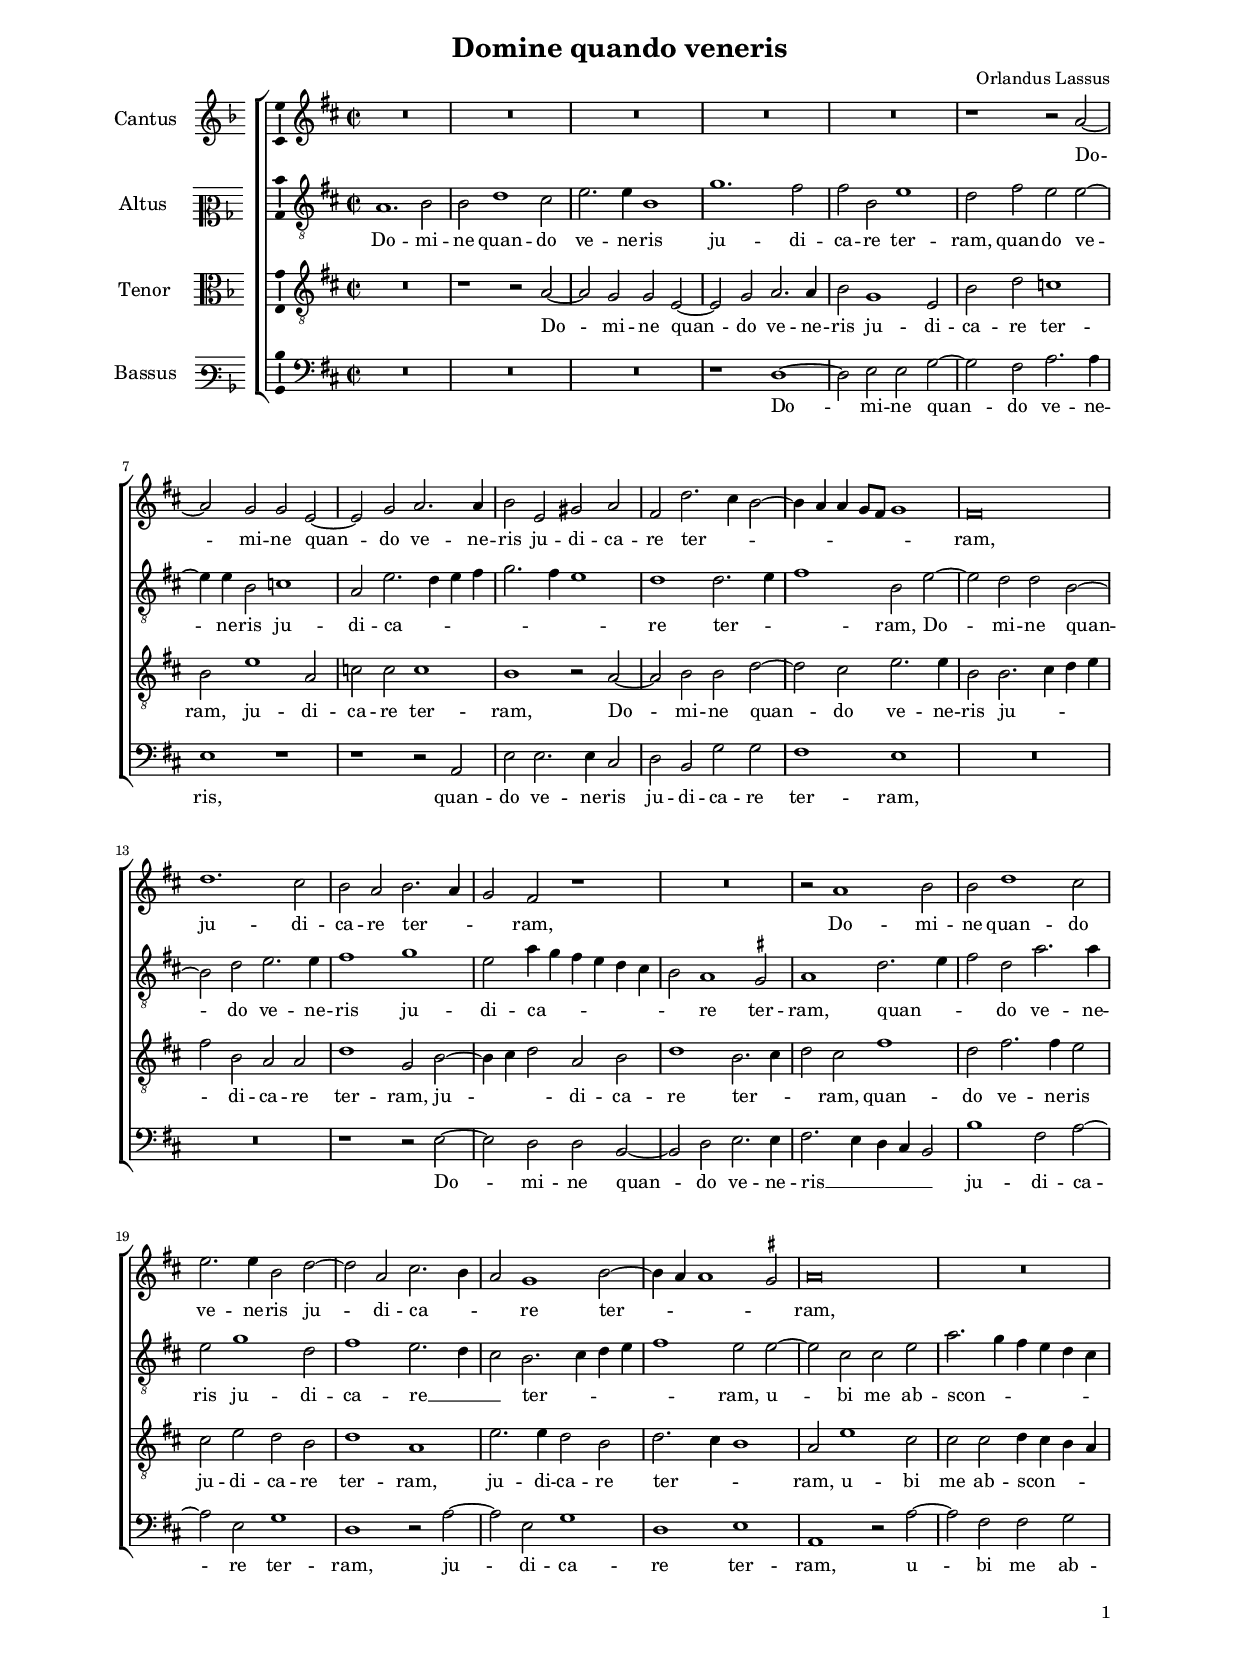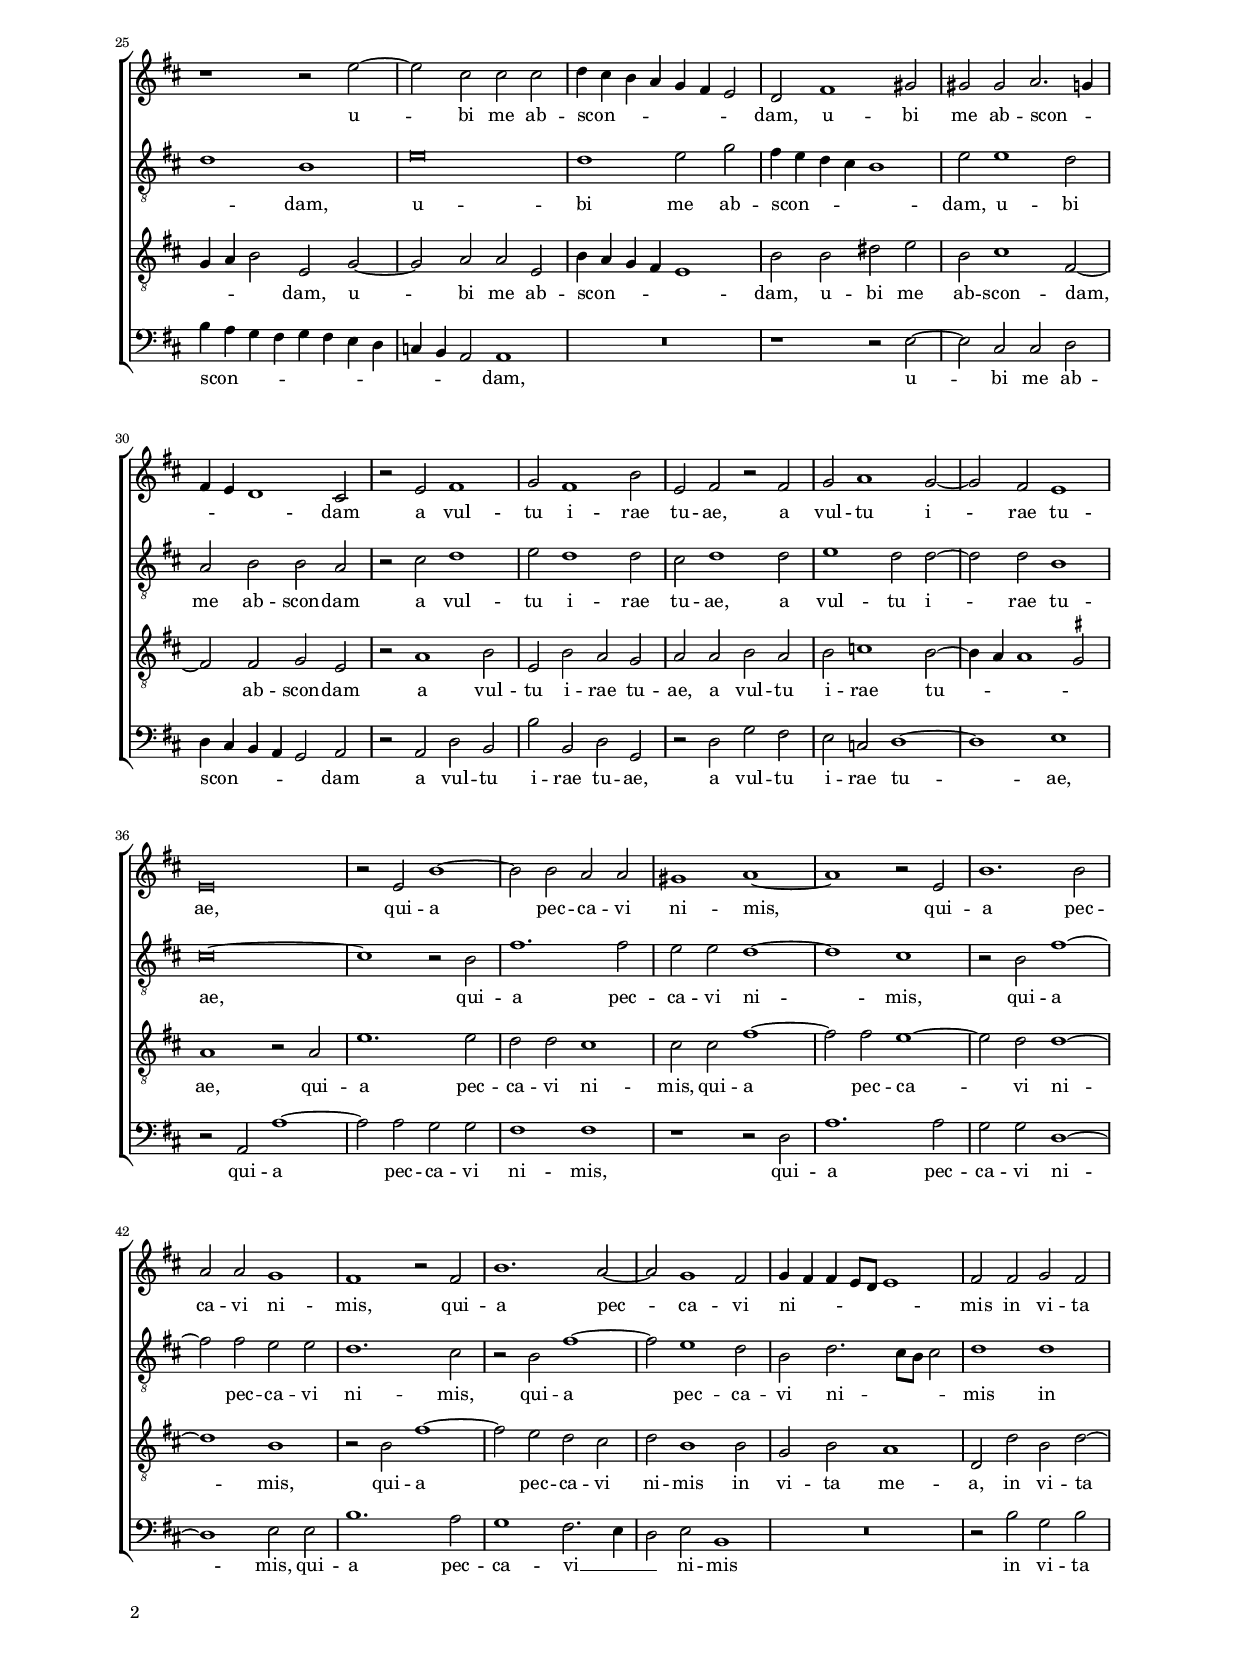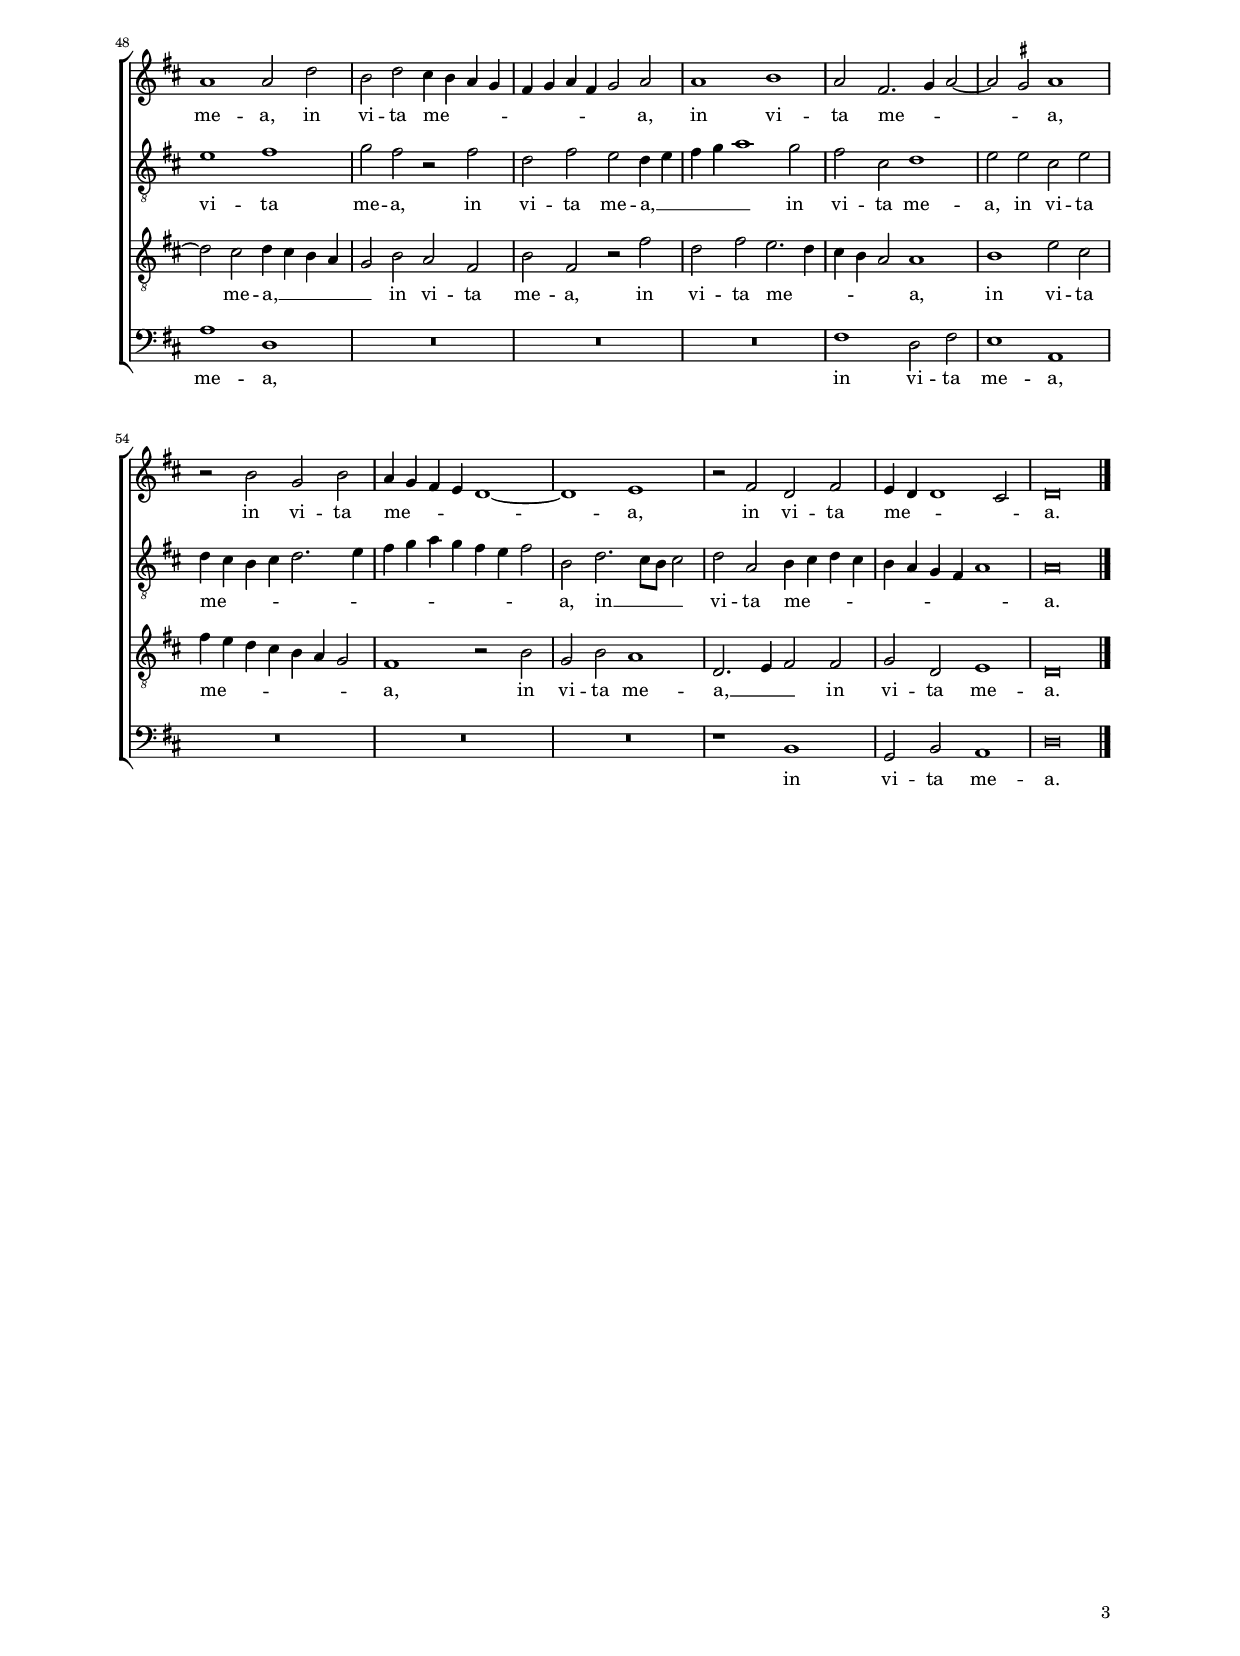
\header
{
  title="Domine quando veneris"
  composer="Orlandus Lassus"
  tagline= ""
}

\version "2.22.0"
\language deutsch
#(set-global-staff-size 15)
% #(set-default-paper-size "letter")
#(ly:set-option 'point-and-click #f)

	
global = {
    % \set Staff.autoBeaming = ##f        
	\key f \major
	\time 2/2 \set Score.measureLength = #(ly:make-moment 2/1)
    \set Score.tempoHideNote = ##t
    \tempo 2 = 90
    \skip 1*2*59 \bar "|."
	}

	ficta = { \once \set suggestAccidentals = ##t }
	
	forget = #(define-music-function (music) (ly:music?) #{
		\accidentalStyle forget
		$music
		\accidentalStyle default
		#})
	

\paper
	{
	top-margin = 1.7 \cm
	bottom-margin = 1.1 \cm
	left-margin = 2.2 \cm
	right-margin = 2.2 \cm
	ragged-bottom = ##f
	ragged-last-bottom = ##t
	print-page-number = ##f
	system-system-spacing = #'((basic-distance . 17) (minimum-distance . 14) (padding . 6) (strechability . 150))
        oddFooterMarkup=\markup   \fill-line { "" \fromproperty #'page:page-number-string }
        evenFooterMarkup=\markup  \fill-line { \fromproperty #'page:page-number-string "" }
        last-bottom-spacing = #'((basic-distance . 11) (minimum-distance . 7) (padding . 4))
%	systems-per-page = 3
%       page-count = 3        
%	min-systems-per-page = 3
	}


incipitcantus = \markup { \score {
	{
	\set Staff.instrumentName = \markup { \fontsize #1 "Cantus" }
	\key f \major
	\clef violin
	s4 \bar ""
	}
	\layout  {
	raggedright = ##t
	indent = 1.6 \cm
	line-width = 2.2\cm
	\context { \Staff \remove Time_signature_engraver }
	\override Staff.Clef.Y-extent = #'(0 . 0)
	}} \hspace #1 }
	
      
incipitaltus = \markup { \score {
	{
	\set Staff.instrumentName = \markup { \fontsize #1 "Altus" }
	\key f \major
	\clef mezzosoprano
	s4 \bar ""
	}
	\layout  {
	raggedright = ##t
	indent = 1.6 \cm
	line-width = 2.2\cm
	\context { \Staff \remove Time_signature_engraver }
	\override Staff.Clef.Y-extent = #'(0 . 0)
	}} \hspace #1 }


incipittenor = \markup { \score {
	{
	\set Staff.instrumentName = \markup { \fontsize #1 "Tenor" }
	\key f \major
	\clef alto
	s4 \bar ""
	}
	\layout  {
	raggedright = ##t
	indent = 1.6 \cm
	line-width = 2.2\cm
	\context { \Staff \remove Time_signature_engraver }
	\override Staff.Clef.Y-extent = #'(0 . 0)
	}} \hspace #1 }


incipitbassus = \markup { \score {
	{
	\set Staff.instrumentName = \markup { \fontsize #1 "Bassus" }
	\key f \major
	\clef varbaritone
	s4 \bar ""
	}
	\layout  {
	raggedright = ##t
	indent = 1.6 \cm
	line-width = 2.2\cm
	\context { \Staff \remove Time_signature_engraver }
	\override Staff.Clef.Y-extent = #'(0 . 0)
	}} \hspace #1 }


cantus =  \relative c''
	{
	R\breve
	R\breve
	R\breve
	R\breve
%5
	R\breve |
	r1 r2 c~
	c2 b b g~
	g2 b c2. c4
	d2 g, h c
%10
	a2 f'2. e4 d2~ |
	d4 c c b8 a b1
	a\breve
	f'1. e2
	d2 c d2. c4
%15
	b2 a r1 |
	R\breve
	r2 c1 d2
	d2 f1 e2
	g2. g4 d2 f~
%20
	f2 c e2. d4 |
	c2 b1 d2~
	d4 c c1 \ficta h2
	c\breve
	R\breve
%25
	r1 r2 g'~ |
	g2 e e e
	f4 e d c b a g2
	f2 a1 h2
	h2 h c2. b4
%30
	a4 g f1 e2 |
	r2 g a1
	b2 a1 d2
	g,2 a r a
	b2 c1 b2~ 
%35
	b2 a g1 |
	g\breve
	r2 g d'1~
	d2 d c c
	h1 c~
%40
	c1 r2 g |
	d'1. d2
	c2 c b1
	a1 r2 a
	d1. c2~
%45
	c2 b1 a2 |
	b4 a a g8 f g1
	a2 a b a
	c1 c2 f
	d2 f e4 d c b
%50
	a4 b c a b2 c |
	c1 d
	c2 a2. b4 c2~
	c2 \ficta h c1
	r2 d b d
%55
	c4 b a g f1~ |
	f1 g
	r2 a f a
	g4 f f1 e2
	f\breve |
	}


altus =  \relative c'
	{
	c1. d2
	d2 f1 e2
	g2. g4 d1
	b'1. a2
%5
	a2 d, g1 |
	f2 a g g~
	g4 g d2 es1
	c2 g'2. f4 g a
	b2. a4 g1
%10
	f1 f2. g4 |
	a1 d,2 g~
	g2 f f d~
	d2 f g2. g4
	a1 b
%15
	g2 c4 b a g f e |
	d2 c1 \ficta h2
	c1 f2. g4
	a2 f c'2. c4
	g2 b1 f2
%20
	a1 g2. f4 |
	e2 d2. e4 f g
	a1 g2 g~
	g2 e e g
	c2. b4 a g f e
%25
	f1 d |
	g\breve
	f1 g2 b
	a4 g f e d1
	g2 g1 f2
%30
	c2 d d c |
	r2 e f1
	g2 f1 f2
	e2 f1 f2
	g1 f2 f~
%35
	f2 f d1 |
	e\breve~
	e1 r2 d
	a'1. a2
	g2 g f1~
%40
	f1 e |
	r2 d a'1~
	a2 a g g
	f1. e2
	r2 d a'1~
%45
	a2 g1 f2 |
	d2 f2. e8 d e2
	f1 f
	g1 a
	b2 a r a
%50
	f2 a g f4 g |
	a4 b c1 b2
	a2 e f1
	g2 g e g
	f4 e d e f2. g4
%55
	a4 b c b a g a2 |
	d,2 f2. e8 d e2
	f2 c d4 e f e
	d4 c b a c1
	c\breve |
	
	}


tenor =  \relative c'
	{
	R\breve
	r1 r2 c~
	c2 b b g~
	g2 b c2. c4
%5
	d2 b1 g2 |
	d'2 f es1
	d2 g1 c,2
	es2 es es1
	d1 r2 c~
%10
	c2 d d f~ |
	f2 e g2. g4
	d2 d2. e4 f g
	a2 d, c c
	f1 b,2 d~
%15
	d4 e f2 c d |
	f1 d2. e4
	f2 e a1
	f2 a2. a4 g2
	e2 g f d
%20
	f1 c |
	g'2. g4 f2 d
	f2. e4 d1
	c2 g'1 e2
	e2 e f4 e d c
%25
	b4 c d2 g, b~ |
	b2 c c g
	d'4 c b a g1
	d'2 d fis g
	d2 e1 a,2~
%30
	a2 a b g |
	r2 c1 d2
	g,2 d' c b
	c2 c d c
	d2 es1 d2~
%35
	d4 c c1 \ficta h2 |
	c1 r2 c
	g'1. g2
	f2 f e1
	e2 e a1~
%40
	a2 a g1~ |
	g2 f f1~
	f1 d
	r2 d a'1~
	a2 g f e
%45
	f2 d1 d2 |
	b2 d c1
	f,2 f' d f~
	f2 e f4 e d c
	b2 d c a
%50
	d2 a r a' |
	f2 a g2. f4
	e4 d c2 c1
	d1 g2 e
	a4 g f e d c b2
%55
	a1 r2 d |
	b2 d c1
	f,2. g4 a2 a
	b2 f g1
	f\breve |
	}


bassus  =  \relative c
	{
	R\breve
	R\breve
	R\breve
	r1 f~
%5
	f2 g g b~ |
	b2 a c2. c4
	g1 r
	r1 r2 c,
	g'2 g2. g4 e2
%10
	f2 d b' b |
	a1 g
	R\breve
	R\breve
	r1 r2 g~
%15
	g2 f f d~ |
	d2 f g2. g4
	a2. g4 f e d2
	d'1 a2 c~
	c2 g b1
%20
	f1 r2 c'~ |
	c2 g b1
	f1 g
	c,1 r2 c'~
	c2 a a b
%25
	d4 c b a b4 a g f |
	es4 d c2 c1
	R\breve
	r1 r2 g'~
	g2 e e f
%30
	f4 e d c b2 c |
	r2 c f d
	d'2 d, f b,
	r2 f' b a
	g2 es f1~
%35
	f1 g |
	r2 c, c'1~
	c2 c b b
	a1 a
	r1 r2 f
%40
	c'1. c2 |
	b2 b f1~
	f1 g2 g
	d'1. c2
	b1 a2. g4
%45
	f2 g d1 |
	R\breve
	r2 d' b d
	c1 f,
	R\breve
%50
	R\breve |
	R\breve
	a1 f2 a
	g1 c,
	R\breve
%55
	R\breve |
	R\breve
	r1 d
	b2 d c1
	f\breve |
	}

lyricscantus = \lyricmode {
	Do -- mi -- ne quan -- do ve -- ne -- ris ju -- di -- ca -- re ter -- _ _ _ _ _ _ _ ram,
    ju -- di -- ca -- re ter -- _ _ ram,
    Do -- mi -- ne quan -- do ve -- ne -- ris ju -- di -- ca -- _ _ re ter -- _ _ _ ram,
    u -- bi me ab -- scon -- _ _ _ _ _ _ dam,
    u -- bi me ab -- scon -- _ _ _ _ dam
    a vul -- tu i -- rae tu -- ae,
    a vul -- tu i -- rae tu -- ae,
    qui -- a pec -- ca -- vi ni -- mis,
    qui -- a pec -- ca -- vi ni -- mis,
    qui -- a pec -- ca -- vi ni -- _ _ _ _ _ mis
    in vi -- ta me -- a,
    in vi -- ta me -- _ _ _ _ _ _ _ _ a,
    in vi -- ta me -- _ _ _ a,
    in vi -- ta me -- _ _ _ _ a,
    in vi -- ta me -- _ _ _ a.
	}


lyricsaltus = \lyricmode {
	Do -- mi -- ne quan -- do ve -- ne -- ris ju -- di -- ca -- re ter -- ram,
    quan -- do ve -- ne -- ris ju -- di -- ca -- _ _ _ _ _ _ re ter -- _ _ ram,
    Do -- mi -- ne quan -- do ve -- ne -- ris ju -- di -- ca -- _ _ _ _ _ _ re ter -- ram,
    quan -- _ _ do ve -- ne -- ris ju -- di -- ca -- re __ _ _ ter -- _ _ _ _ ram,
    u -- bi me ab -- scon -- _ _ _ _ _ _ dam,
    u -- bi me ab -- scon -- _ _ _ _ dam,
    u -- bi me ab -- scon -- dam
    a vul -- tu i -- rae tu -- ae,
    a vul -- tu i -- rae tu -- ae,
    qui -- a pec -- ca -- vi ni -- mis,
    qui -- a pec -- ca -- vi ni -- mis,
    qui -- a pec -- ca -- vi ni -- _ _ _ mis
    in vi -- ta me -- a,
    in vi -- ta me -- a, __ _ _ _ _ 
    in vi -- ta me -- a,
    in vi -- ta me -- _ _ _ _ _ _ _ _ _ _ _ _ a,
    in __ _ _ _ vi -- ta me -- _ _ _ _ _ _ _ _ a.
	}


lyricstenor = \lyricmode {
	Do -- mi -- ne quan -- do ve -- ne -- ris ju -- di -- ca -- re ter -- ram,
    ju -- di -- ca -- re ter -- ram,
    Do -- mi -- ne quan -- do ve -- ne -- ris ju -- _ _ _ _ di -- ca -- re ter -- ram,
    ju -- _ _ di -- ca -- re ter -- _ _ ram,
    quan -- do ve -- ne -- ris ju -- di -- ca -- re ter -- ram,
    ju -- di -- ca -- re ter -- _ _ ram,
    u -- bi me ab -- scon -- _ _ _ _ _ _ dam,
    u -- bi me ab -- scon -- _ _ _ _ dam,
    u -- bi me ab -- scon -- dam,
    ab -- scon -- dam
    a vul -- tu i -- rae tu -- ae,
    a vul -- tu i -- rae tu -- _ _ _ ae,
    qui -- a pec -- ca -- vi ni -- mis,
    qui -- a pec -- ca -- vi ni -- mis,
    qui -- a pec -- ca -- vi ni -- mis
    in vi -- ta me -- a,
    in vi -- ta me -- a, __ _ _ _ _
    in vi -- ta me -- a,
    in vi -- ta me -- _ _ _ _ a,
    in vi -- ta me -- _ _ _ _ _ _ a,
    in vi -- ta me -- a, __ _ _ 
    in vi -- ta me -- a.
	}


lyricsbassus = \lyricmode {
	Do -- mi -- ne quan -- do ve -- ne -- ris,
    quan -- do ve -- ne -- ris ju -- di -- ca -- re ter -- ram,
    Do -- mi -- ne quan -- do ve -- ne -- ris __ _ _ _ _ ju -- di -- ca -- re ter -- ram,
    ju -- di -- ca -- re ter -- ram,
    u -- bi me ab -- scon -- _ _ _ _ _ _ _ _ _ _ dam,
    u -- bi me ab -- scon -- _ _ _ _ dam
    a vul -- tu i -- rae tu -- ae,
    a vul -- tu i -- rae tu -- ae,
    qui -- a pec -- ca -- vi ni -- mis,
    qui -- a pec -- ca -- vi ni -- mis,
    qui -- a pec -- ca -- vi __ _ _ ni -- mis
    in vi -- ta me -- a,
    in vi -- ta me -- a,
    in vi -- ta me -- a.
	}


\score
{  
	\transpose f d {
	\new ChoirStaff \with { \override StaffGrouper.staff-staff-spacing.basic-distance = #12 }
	<<

	\new Staff << \global
	\new Voice="v1" {
		\set Staff.instrumentName=\incipitcantus
        %       \set Staff.instrumentName="S"
		\set Staff.midiInstrument = "reed organ"
		\clef "violin"
		\cantus }
	\new Lyrics \lyricsto "v1" {\lyricscantus }
	>>


	\new Staff << \global
	\new Voice="v2" {
		\set Staff.instrumentName=\incipitaltus
        %       \set Staff.instrumentName="A"
		\set Staff.midiInstrument = "reed organ"
        \clef "G_8"
		\altus}
	\new Lyrics \lyricsto "v2" {\lyricsaltus }
	>>


	\new Staff << \global
	\new Voice="v3" {
		\set Staff.instrumentName=\incipittenor
        %       \set Staff.instrumentName="T"
		\set Staff.midiInstrument = "reed organ"
		\clef "G_8"
		\tenor }
	\new Lyrics \lyricsto "v3" {\lyricstenor }
	>>


	\new Staff << \global
	\new Voice="v4" {
		\set Staff.instrumentName=\incipitbassus
        %       \set Staff.instrumentName="B"
		\set Staff.midiInstrument = "reed organ"
		\clef "bass" 
		\bassus }
	\new Lyrics \lyricsto "v4" {\lyricsbassus}
	>>

	>>
	} % transpose

	\layout
	{
	indent = 2.3 \cm
%	\context { \Lyrics \override VerticalAxisGroup.nonstaff-relatedstaff-spacing.padding = #2 }
%	\context { \Lyrics \override LyricText.font-size = #1 }
	\context { \Staff \override TimeSignature.break-visibility = #end-of-line-invisible }
    \context { \Staff \consists "Ambitus_engraver" }
%   \context { \Staff \consists "Custos_engraver" \override Custos.style = #'mensural }
%	\context { \Voice \override Slur.transparent = ##t }
	\context { \Score \override BarNumber.padding = #2 }
	\context { \Voice \override NoteHead.style = #'baroque }
	}

\midi
	{
	}
	
}


% EOF
